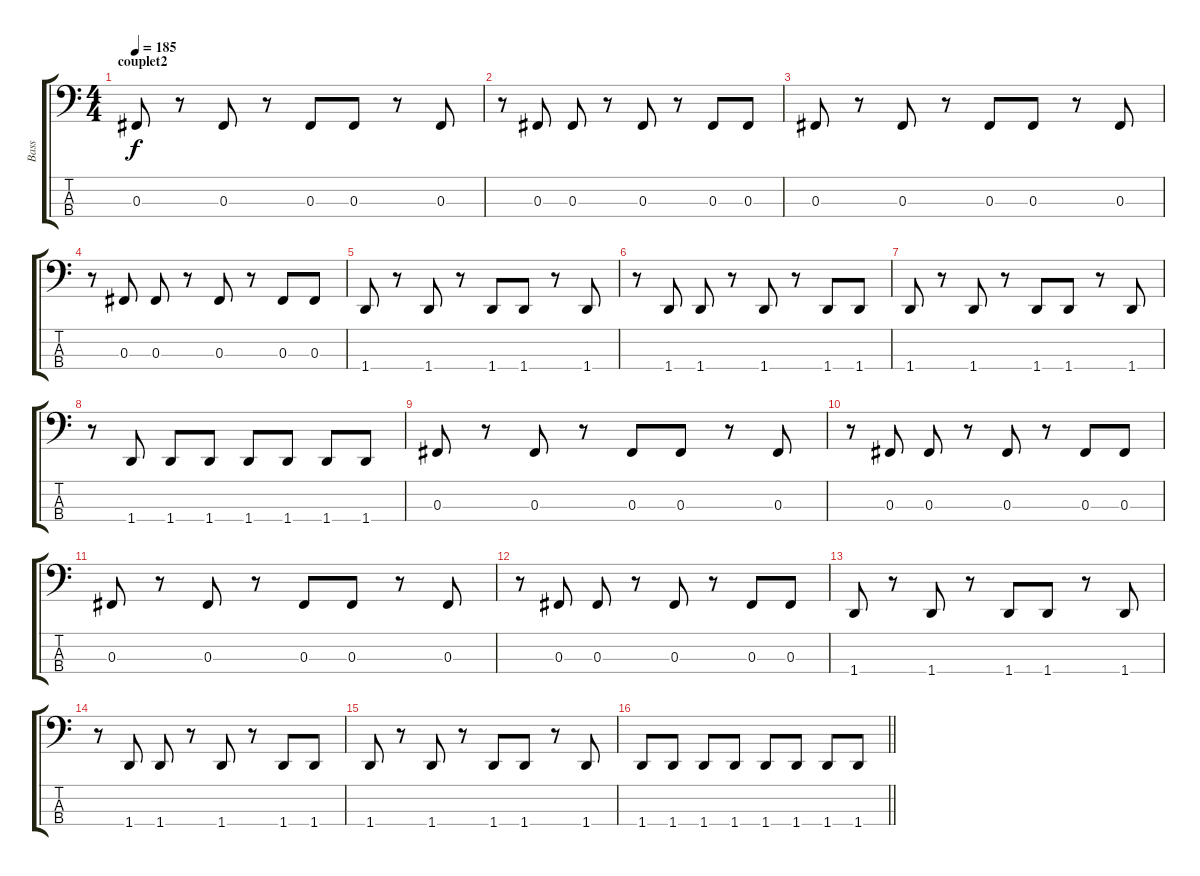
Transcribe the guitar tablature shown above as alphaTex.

\track ("Bass" "Bass") {instrument electricbasspick}
\staff {score tabs}
\tuning (E2 B1 Gb1 Db1) {hide}
\ts (4 4)
\section ("" "couplet2")
\tempo 185
\clef f4
\ks c
0.3.8{dy f} r.8 0.3.8 r.8 0.3.8 0.3.8 r.8 0.3.8 |
r.8 0.3.8 0.3.8 r.8 0.3.8 r.8 0.3.8 0.3.8 |
0.3.8 r.8 0.3.8 r.8 0.3.8 0.3.8 r.8 0.3.8 |
r.8 0.3.8 0.3.8 r.8 0.3.8 r.8 0.3.8 0.3.8 |
1.4.8 r.8 1.4.8 r.8 1.4.8 1.4.8 r.8 1.4.8 |
r.8 1.4.8 1.4.8 r.8 1.4.8 r.8 1.4.8 1.4.8 |
1.4.8 r.8 1.4.8 r.8 1.4.8 1.4.8 r.8 1.4.8 |
r.8 1.4.8 1.4.8 1.4.8 1.4.8 1.4.8 1.4.8 1.4.8 |
0.3.8 r.8 0.3.8 r.8 0.3.8 0.3.8 r.8 0.3.8 |
r.8 0.3.8 0.3.8 r.8 0.3.8 r.8 0.3.8 0.3.8 |
0.3.8 r.8 0.3.8 r.8 0.3.8 0.3.8 r.8 0.3.8 |
r.8 0.3.8 0.3.8 r.8 0.3.8 r.8 0.3.8 0.3.8 |
1.4.8 r.8 1.4.8 r.8 1.4.8 1.4.8 r.8 1.4.8 |
r.8 1.4.8 1.4.8 r.8 1.4.8 r.8 1.4.8 1.4.8 |
1.4.8 r.8 1.4.8 r.8 1.4.8 1.4.8 r.8 1.4.8 |
\barLineRight lightlight
1.4.8 1.4.8 1.4.8 1.4.8 1.4.8 1.4.8 1.4.8 1.4.8
